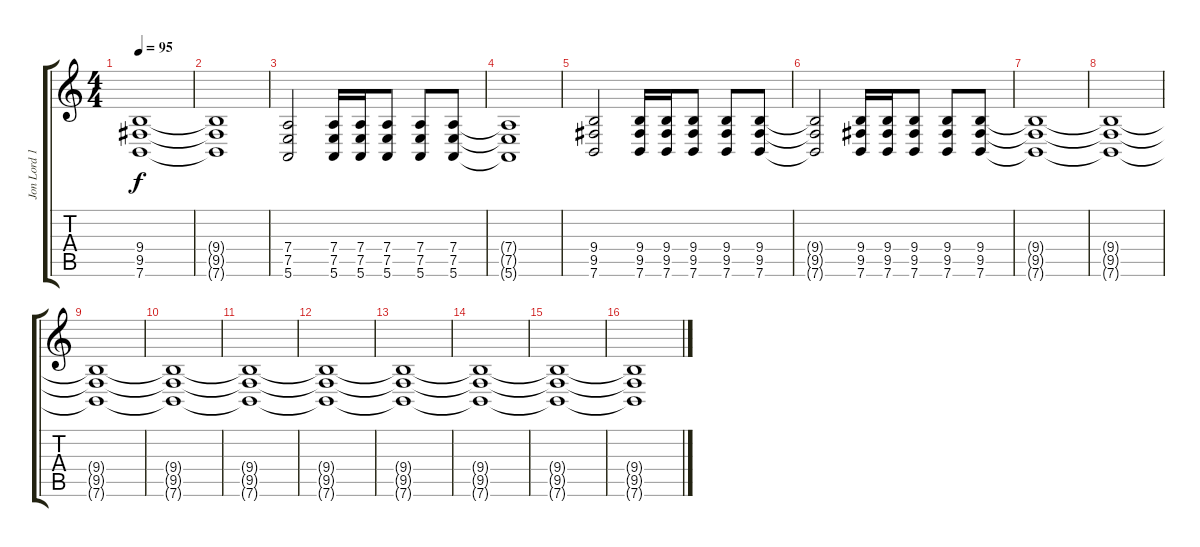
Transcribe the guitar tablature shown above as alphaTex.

\track ("Jon Lord 1" "Jon Lord 1") {instrument drawbarorgan}
\staff {score tabs}
\tuning (E4 B3 G3 D3 A2 E2) {hide}
\ts (4 4)
\tempo 95
\clef g2
\ks c
(9.4{t} 9.5{t} 7.6{t}).1{dy f} |
(9.4{t} 9.5{t} 7.6{t}).1 |
(7.4 7.5 5.6).2 (7.4 7.5 5.6).16 (7.4 7.5 5.6).16 (7.4 7.5 5.6).8 (7.4 7.5 5.6).8 (7.4 7.5 5.6).8 |
(7.4{t} 7.5{t} 5.6{t}).1 |
(9.4 9.5 7.6).2 (9.4 9.5 7.6).16 (9.4 9.5 7.6).16 (9.4 9.5 7.6).8 (9.4 9.5 7.6).8 (9.4 9.5 7.6).8 |
(9.4{t} 9.5{t} 7.6{t}).2 (9.4 9.5 7.6).16 (9.4 9.5 7.6).16 (9.4 9.5 7.6).8 (9.4 9.5 7.6).8 (9.4 9.5 7.6).8 |
(9.4{t} 9.5{t} 7.6{t}).1 |
(9.4{t} 9.5{t} 7.6{t}).1 |
(9.4{t} 9.5{t} 7.6{t}).1 |
(9.4{t} 9.5{t} 7.6{t}).1 |
(9.4{t} 9.5{t} 7.6{t}).1 |
(9.4{t} 9.5{t} 7.6{t}).1 |
(9.4{t} 9.5{t} 7.6{t}).1 |
(9.4{t} 9.5{t} 7.6{t}).1 |
(9.4{t} 9.5{t} 7.6{t}).1 |
(9.4{t} 9.5{t} 7.6{t}).1
